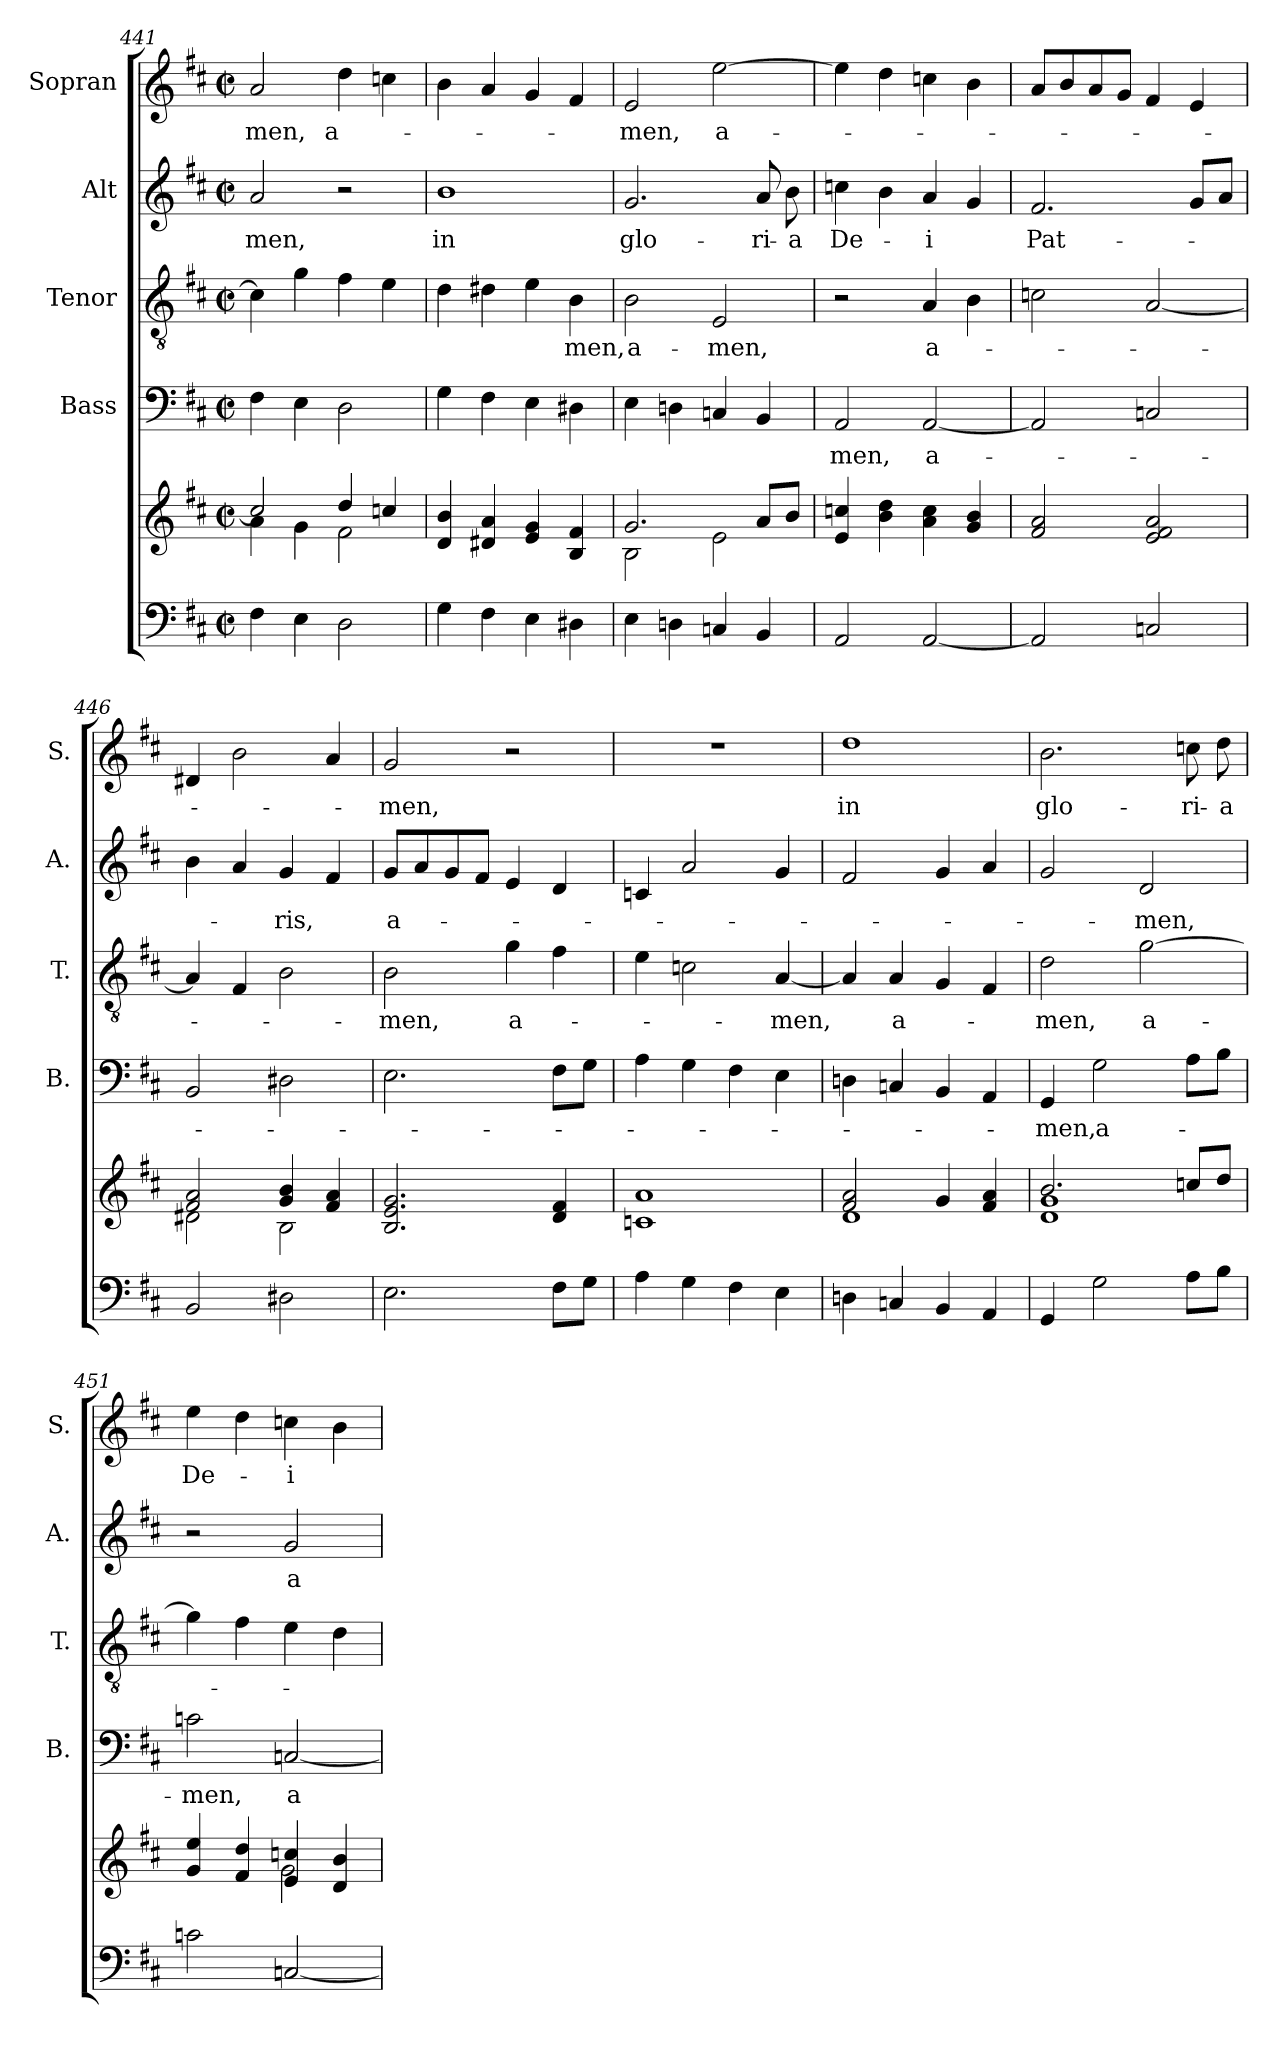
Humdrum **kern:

**kern	**kern	**kern	**text	**kern	**text	**kern	**text	**kern	**text
*part5	*part5	*part4	*part4	*part3	*part3	*part2	*part2	*part1	*part1
*staff6	*staff5	*staff4	*staff4	*staff3	*staff3	*staff2	*staff2	*staff1	*staff1
*	*	*I"Bass	*	*I"Tenor	*	*I"Alt	*	*I"Sopran	*
*	*	*I'B.	*	*I'T.	*	*I'A.	*	*I'S.	*
*clefF4	*clefG2	*clefF4	*	*clefGv2	*	*clefG2	*	*clefG2	*
*k[f#c#]	*k[f#c#]	*k[f#c#]	*	*k[f#c#]	*	*k[f#c#]	*	*k[f#c#]	*
*D:	*D:	*D:	*	*D:	*	*D:	*	*D:	*
*M2/2	*M2/2	*M2/2	*	*M2/2	*	*M2/2	*	*M2/2	*
*met(c|)	*met(c|)	*met(c|)	*	*met(c|)	*	*met(c|)	*	*met(c|)	*
=441	=441	=441	=441	=441	=441	=441	=441	=441	=441
*	*^	*	*	*	*	*	*	*	*
!	!	!	!	!	!	!	!	!LO:LY:b	!	!LO:LY:b
4F#\	2cc/]	4a\	4F#\	.	4c\]	.	2a/	-men,	2a/	-men,
4E\	.	4g\	4E\	.	4g\	.	.	.	.	.
!	!	!	!	!	!	!	!	!	!	!LO:LY:b
2D\	4dd/	2f#\	2D\	.	4f#\	.	2r	.	4dd\	a-
.	4ccn/	.	.	.	4e\	.	.	.	4ccn\	.
*	*v	*v	*	*	*	*	*	*	*	*
!!LO:LB:g=z
=442	=442	=442	=442	=442	=442	=442	=442	=442	=442
!	!	!	!	!	!	!	!LO:LY:b	!	!
4G\	4d/ 4b/	4G\	.	4d\	.	1b	in	4b\	.
4F#\	4d#X/ 4a/	4F#\	.	4d#X\	.	.	.	4a/	.
4E\	4e/ 4g/	4E\	.	4e\	.	.	.	4g/	.
!	!	!	!	!	!LO:LY:b	!	!	!	!
4D#X\	4B/ 4f#/	4D#X\	.	4B\	-men,	.	.	4f#/	.
=443	=443	=443	=443	=443	=443	=443	=443	=443	=443
*	*^	*	*	*	*	*	*	*	*
!	!	!	!	!	!	!LO:LY:b	!	!LO:LY:b	!	!LO:LY:b
4E\	2.g/	2B\	4E\	.	2B\	a-	2.g/	glo-	2e/	-men,
4Dn\	.	.	4Dn\	.	.	.	.	.	.	.
!	!	!	!	!	!	!LO:LY:b	!	!	!	!LO:LY:b
4Cn/	.	2e\	4Cn/	.	2E/	-men,	.	.	[2ee\	a-
!	!	!	!	!	!	!	!	!LO:LY:b	!	!
4BB/	8a/L	.	4BB/	.	.	.	8a/	-ri-	.	.
!	!	!	!	!	!	!	!	!LO:LY:b	!	!
.	8b/J	.	.	.	.	.	8b\	-a	.	.
*	*v	*v	*	*	*	*	*	*	*	*
=444	=444	=444	=444	=444	=444	=444	=444	=444	=444
!	!	!	!LO:LY:b	!	!	!	!LO:LY:b	!	!
2AA/	4e/ 4ccn/	2AA/	-men,	2r	.	4ccn\	De-	4ee\]	.
.	4b\ 4dd\	.	.	.	.	4b\	.	4dd\	.
!	!	!	!LO:LY:b	!	!LO:LY:b	!	!LO:LY:b	!	!
[2AA/	4a\ 4cc\	[2AA/	a-	4A/	a-	4a/	-i	4ccn\	.
.	4g/ 4b/	.	.	4B\	.	4g/	.	4b\	.
=445	=445	=445	=445	=445	=445	=445	=445	=445	=445
!	!	!	!	!	!	!	!LO:LY:b	!	!
2AA/]	2f#/ 2a/	2AA/]	.	2cn\	.	2.f#/	Pat-	8a/L	.
.	.	.	.	.	.	.	.	8b/	.
.	.	.	.	.	.	.	.	8a/	.
.	.	.	.	.	.	.	.	8g/J	.
2Cn/	2e/ 2f#/ 2a/	2Cn/	.	[2A/	.	.	.	4f#/	.
.	.	.	.	.	.	8g/L	.	4e/	.
.	.	.	.	.	.	8a/J	.	.	.
=446	=446	=446	=446	=446	=446	=446	=446	=446	=446
*	*^	*	*	*	*	*	*	*	*
2BB/	2f#/ 2a/	2d#X\	2BB/	.	4A/]	.	4b\	.	4d#X/	.
.	.	.	.	.	4F#/	.	4a/	.	2b\	.
!	!	!	!	!	!	!	!	!LO:LY:b	!	!
2D#X\	4g/ 4b/	2B\	2D#X\	.	2B\	.	4g/	-ris,	.	.
.	4f#/ 4a/	.	.	.	.	.	4f#/	.	4a/	.
*	*v	*v	*	*	*	*	*	*	*	*
=447	=447	=447	=447	=447	=447	=447	=447	=447	=447
!	!	!	!	!	!LO:LY:b	!	!LO:LY:b	!	!LO:LY:b
2.E\	2.B/ 2.e/ 2.g/	2.E\	.	2B\	-men,	8g/L	a-	2g/	-men,
.	.	.	.	.	.	8a/	.	.	.
.	.	.	.	.	.	8g/	.	.	.
.	.	.	.	.	.	8f#/J	.	.	.
!	!	!	!	!	!LO:LY:b	!	!	!	!
.	.	.	.	4g\	a-	4e/	.	2r	.
8F#\L	4d/ 4f#/	8F#\L	.	4f#\	.	4d/	.	.	.
8G\J	.	8G\J	.	.	.	.	.	.	.
!!LO:PB:g=z
=448	=448	=448	=448	=448	=448	=448	=448	=448	=448
4A\	1cn 1a	4A\	.	4e\	.	4cn/	.	1r	.
4G\	.	4G\	.	2cn\	.	2a/	.	.	.
4F#\	.	4F#\	.	.	.	.	.	.	.
!	!	!	!	!	!LO:LY:b	!	!	!	!
4E\	.	4E\	.	[4A/	-men,	4g/	.	.	.
=449	=449	=449	=449	=449	=449	=449	=449	=449	=449
*	*^	*	*	*	*	*	*	*	*
!	!	!	!	!	!	!	!	!	!	!LO:LY:b
4Dn\	2f#/ 2a/	1d	4Dn\	.	4A/]	.	2f#/	.	1dd	in
!	!	!	!	!	!	!LO:LY:b	!	!	!	!
4Cn/	.	.	4Cn/	.	4A/	a-	.	.	.	.
4BB/	4g/	.	4BB/	.	4G/	.	4g/	.	.	.
4AA/	4f#/ 4a/	.	4AA/	.	4F#/	.	4a/	.	.	.
=450	=450	=450	=450	=450	=450	=450	=450	=450	=450	=450
!	!	!	!	!LO:LY:b	!	!LO:LY:b	!	!	!	!LO:LY:b
4GG/	2.b/	1d 1g	4GG/	-men,	2d\	-men,	2g/	.	2.b\	glo-
!	!	!	!	!LO:LY:b	!	!	!	!	!	!
2G\	.	.	2G\	a-	.	.	.	.	.	.
!	!	!	!	!	!	!LO:LY:b	!	!LO:LY:b	!	!
.	.	.	.	.	[2g\	a-	2d/	-men,	.	.
!	!	!	!	!	!	!	!	!	!	!LO:LY:b
8A\L	8ccn/L	.	8A\L	.	.	.	.	.	8ccn\	-ri-
!	!	!	!	!	!	!	!	!	!	!LO:LY:b
8B\J	8dd/J	.	8B\J	.	.	.	.	.	8dd\	-a
=451	=451	=451	=451	=451	=451	=451	=451	=451	=451	=451
!	!	!	!	!LO:LY:b	!	!	!	!	!	!LO:LY:b
2cn\	4g/ 4ee/	2ryy	2cn\	-men,	4g\]	.	2r	.	4ee\	De-
.	4f#/ 4dd/	.	.	.	4f#\	.	.	.	4dd\	.
!	!	!	!	!LO:LY:b	!	!	!	!LO:LY:b	!	!LO:LY:b
[2Cn/	4e/ 4ccn/	2g\	[2Cn/	a-	4e\	.	2g/	a-	4ccn\	-i
.	4d/ 4b/	.	.	.	4d\	.	.	.	4b\	.
*	*v	*v	*	*	*	*	*	*	*	*
=	=	=	=	=	=	=	=	=	=
*-	*-	*-	*-	*-	*-	*-	*-	*-	*-
